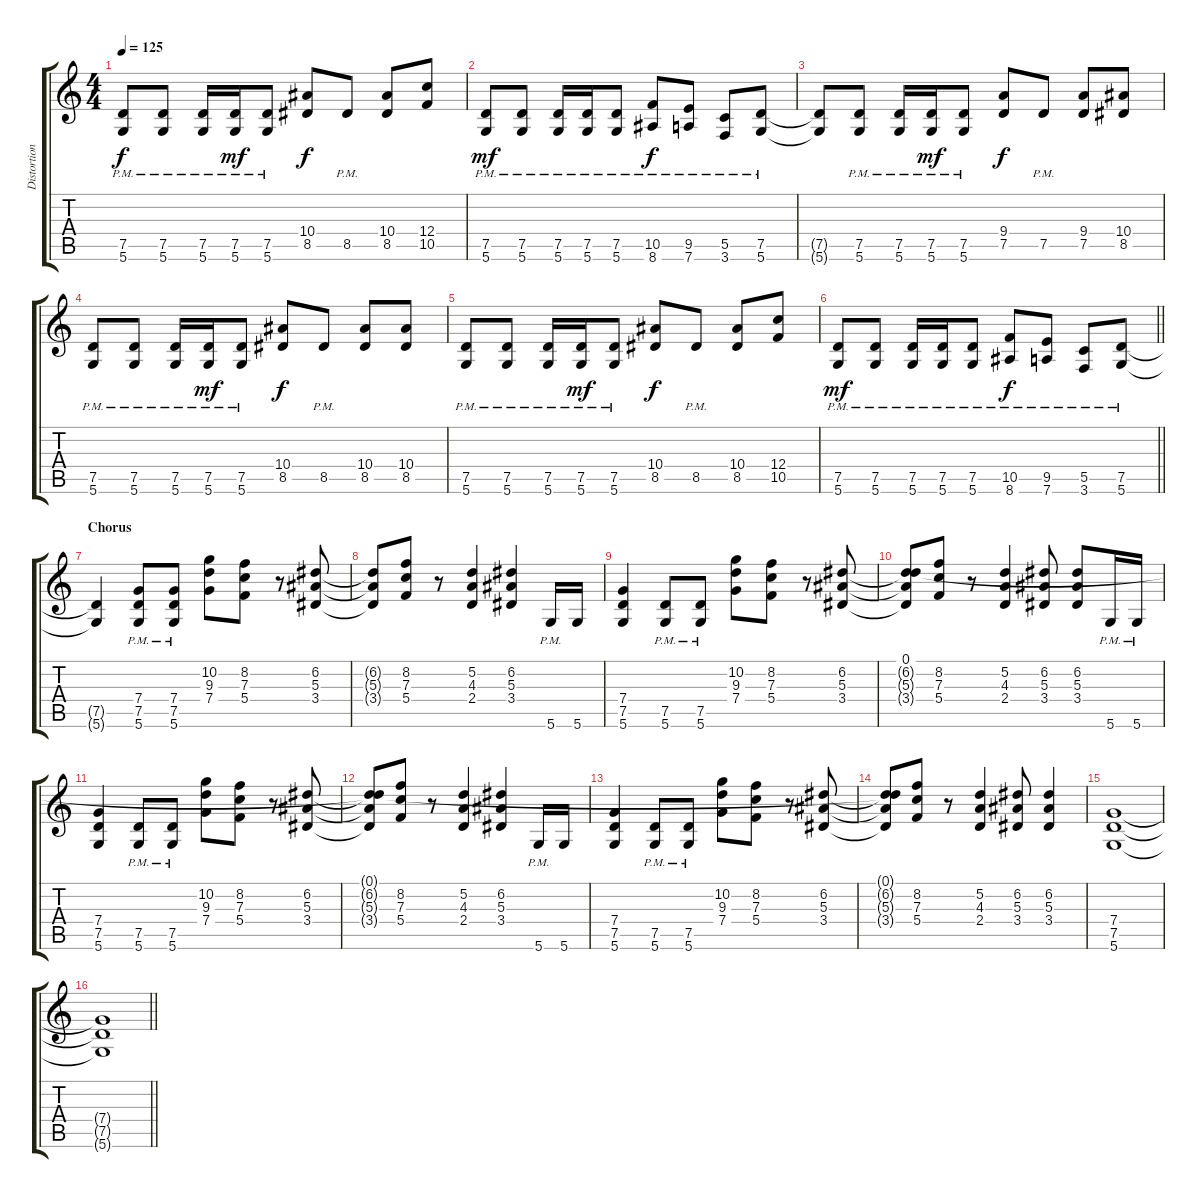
\track ("Distortion guitar" "Distortion") {instrument distortionguitar}
\staff {score tabs}
\tuning (D4 A3 F3 C3 G2 D2) {hide}
\ts (4 4)
\tempo 125
\clef g2
\ks c
(7.5{pm} 5.6{pm}).8{dy f} (7.5{pm} 5.6{pm}).8 (7.5 5.6{pm}).16 (7.5{pm} 5.6{pm}).16{dy mf} (7.5 5.6{pm}).8 (10.4 8.5).8{dy f} 8.5{pm}.8 (10.4 8.5).8 (12.4 10.5).8 |
(7.5{pm} 5.6{pm}).8{dy mf} (7.5{pm} 5.6{pm}).8 (7.5 5.6{pm}).16 (7.5{pm} 5.6{pm}).16 (7.5{pm} 5.6{pm}).8 (10.5{pm} 8.6).8{dy f} (9.5{pm} 7.6).8 (5.5 3.6{pm}).8 (7.5{pm} 5.6).8 |
(7.5{t} 5.6{t}).8 (7.5{pm} 5.6{pm}).8 (7.5 5.6{pm}).16 (7.5{pm} 5.6{pm}).16{dy mf} (7.5 5.6{pm}).8 (9.4 7.5).8{dy f} 7.5{pm}.8 (9.4 7.5).8 (10.4 8.5).8 |
(7.5{pm} 5.6{pm}).8 (7.5{pm} 5.6{pm}).8 (7.5 5.6{pm}).16 (7.5{pm} 5.6{pm}).16{dy mf} (7.5 5.6{pm}).8 (10.4 8.5).8{dy f} 8.5{pm}.8 (10.4 8.5).8 (10.4 8.5).8 |
(7.5{pm} 5.6{pm}).8 (7.5{pm} 5.6{pm}).8 (7.5 5.6{pm}).16 (7.5{pm} 5.6{pm}).16{dy mf} (7.5 5.6{pm}).8 (10.4 8.5).8{dy f} 8.5{pm}.8 (10.4 8.5).8 (12.4 10.5).8 |
\barLineRight lightlight
(7.5{pm} 5.6{pm}).8{dy mf} (7.5{pm} 5.6{pm}).8 (7.5 5.6{pm}).16 (7.5{pm} 5.6{pm}).16 (7.5{pm} 5.6{pm}).8 (10.5{pm} 8.6).8{dy f} (9.5{pm} 7.6).8 (5.5 3.6{pm}).8 (7.5{pm} 5.6).8 |
\section ("" "Chorus")
(7.5{t} 5.6{t}).4 (7.4{pm} 7.5{pm} 5.6{pm}).8 (7.4{pm} 7.5{pm} 5.6{pm}).8 (10.2 9.3 7.4).8 (8.2 7.3 5.4).8 r.8 (6.2 5.3 3.4).8 |
(6.2{t} 5.3{t} 3.4{t}).8 (8.2 7.3 5.4).8 r.8 (5.2 4.3 2.4).4 (6.2 5.3 3.4).4 5.6{pm}.16 5.6.16 |
(7.4 7.5 5.6).4 (7.5{pm} 5.6{pm}).8 (7.5{pm} 5.6{pm}).8 (10.2 9.3 7.4).8 (8.2 7.3 5.4).8 r.8 (6.2 5.3 3.4).8 |
(0.1 6.2{t} 5.3{t} 3.4{t}).8 (8.2 7.3 5.4).8 r.8 (5.2 4.3 2.4).4 (6.2 5.3 3.4).8 (6.2 5.3 3.4).8 5.6{pm}.16 5.6{pm}.16 |
(7.4 7.5 5.6).4 (7.5{pm} 5.6{pm}).8 (7.5{pm} 5.6{pm}).8 (10.2 9.3 7.4).8 (8.2 7.3 5.4).8 r.8 (6.2 5.3 3.4).8 |
(0.1{t} 6.2{t} 5.3{t} 3.4{t}).8 (8.2 7.3 5.4).8 r.8 (5.2 4.3 2.4).4 (6.2 5.3 3.4).4 5.6{pm}.16 5.6.16 |
(7.4 7.5 5.6).4 (7.5{pm} 5.6{pm}).8 (7.5{pm} 5.6{pm}).8 (10.2 9.3 7.4).8 (8.2 7.3 5.4).8 r.8 (6.2 5.3 3.4).8 |
(0.1{t} 6.2{t} 5.3{t} 3.4{t}).8 (8.2 7.3 5.4).8 r.8 (5.2 4.3 2.4).4 (6.2 5.3 3.4).8 (6.2 5.3 3.4).4 |
(7.4 7.5 5.6).1 |
\barLineRight lightlight
(7.4{t} 7.5{t} 5.6{t}).1
